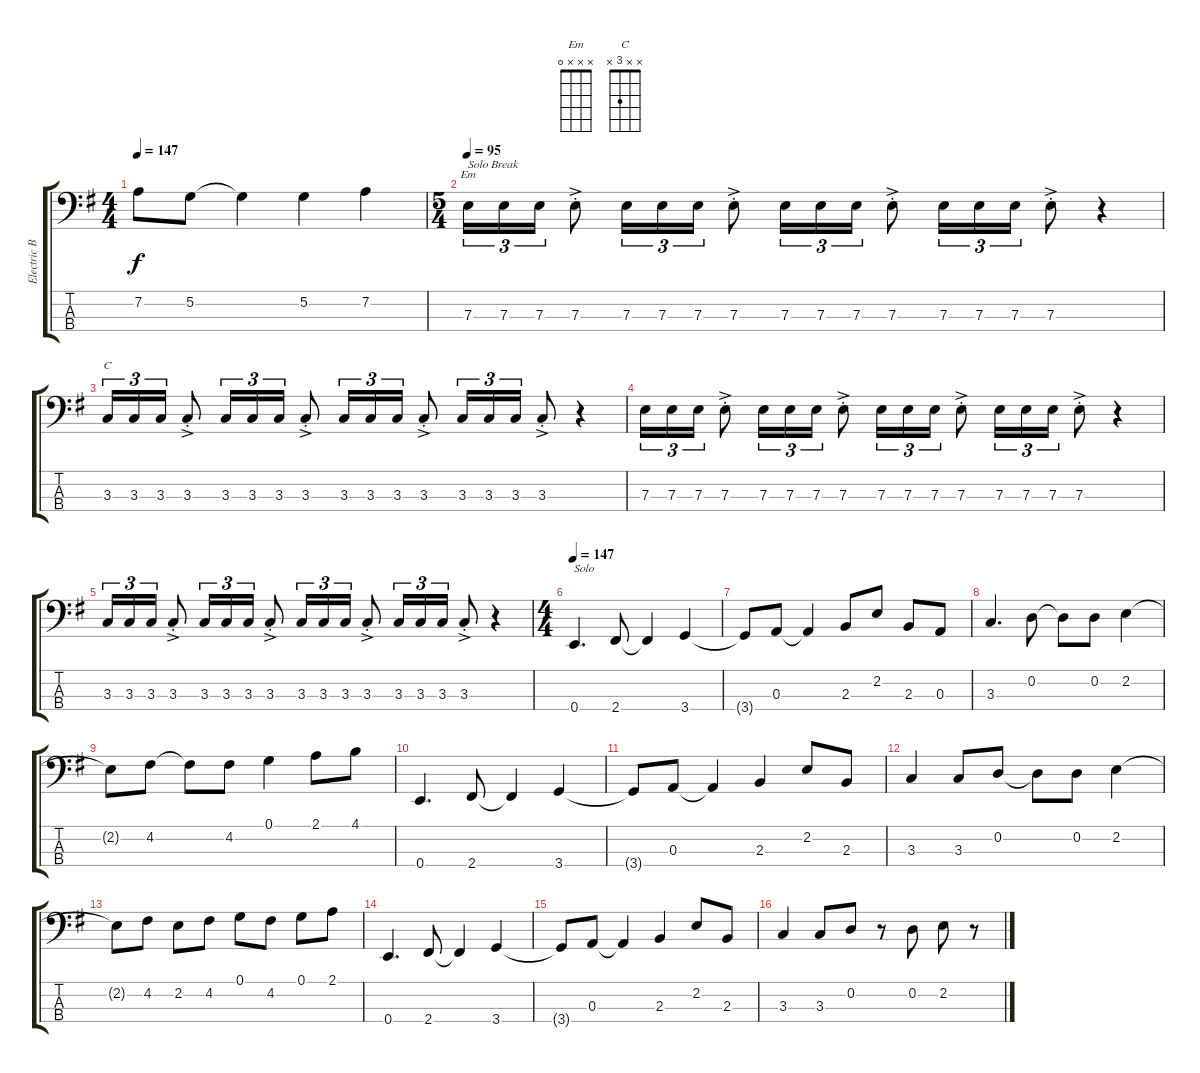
\track ("Electric Bass" "Electric B") {instrument electricbassfinger}
\staff {score tabs}
\tuning (G2 D2 A1 E1) {hide}
\chord ("Em" x x x 0)
\chord ("C" x x 3 x)
\ts (4 4)
\tempo 147
\clef f4
\ks eminor
7.2{t}.8{dy f} 5.2.8 5.2{t}.4 5.2.4 7.2.4 |
\ts (5 4)
\tempo 95
7.3.16{tu (3 2) ch "Em" txt "Solo Break"} 7.3.16{tu (3 2)} 7.3.16{tu (3 2)} 7.3{ac st}.8 7.3.16{tu (3 2)} 7.3.16{tu (3 2)} 7.3.16{tu (3 2)} 7.3{ac st}.8 7.3.16{tu (3 2)} 7.3.16{tu (3 2)} 7.3.16{tu (3 2)} 7.3{ac st}.8 7.3.16{tu (3 2)} 7.3.16{tu (3 2)} 7.3.16{tu (3 2)} 7.3{ac st}.8 r.4 |
3.3.16{tu (3 2) ch "C"} 3.3.16{tu (3 2)} 3.3.16{tu (3 2)} 3.3{ac st}.8 3.3.16{tu (3 2)} 3.3.16{tu (3 2)} 3.3.16{tu (3 2)} 3.3{ac st}.8 3.3.16{tu (3 2)} 3.3.16{tu (3 2)} 3.3.16{tu (3 2)} 3.3{ac st}.8 3.3.16{tu (3 2)} 3.3.16{tu (3 2)} 3.3.16{tu (3 2)} 3.3{ac st}.8 r.4 |
7.3.16{tu (3 2)} 7.3.16{tu (3 2)} 7.3.16{tu (3 2)} 7.3{ac st}.8 7.3.16{tu (3 2)} 7.3.16{tu (3 2)} 7.3.16{tu (3 2)} 7.3{ac st}.8 7.3.16{tu (3 2)} 7.3.16{tu (3 2)} 7.3.16{tu (3 2)} 7.3{ac st}.8 7.3.16{tu (3 2)} 7.3.16{tu (3 2)} 7.3.16{tu (3 2)} 7.3{ac st}.8 r.4 |
3.3.16{tu (3 2)} 3.3.16{tu (3 2)} 3.3.16{tu (3 2)} 3.3{ac st}.8 3.3.16{tu (3 2)} 3.3.16{tu (3 2)} 3.3.16{tu (3 2)} 3.3{ac st}.8 3.3.16{tu (3 2)} 3.3.16{tu (3 2)} 3.3.16{tu (3 2)} 3.3{ac st}.8 3.3.16{tu (3 2)} 3.3.16{tu (3 2)} 3.3.16{tu (3 2)} 3.3{ac st}.8 r.4 |
\ts (4 4)
\tempo 147
0.4.4{d txt "Solo"} 2.4.8 2.4{t}.4 3.4.4 |
3.4{t}.8 0.3.8 0.3{t}.4 2.3.8 2.2.8 2.3.8 0.3.8 |
3.3.4{d} 0.2.8 0.2{t}.8 0.2.8 2.2.4 |
2.2{t}.8 4.2.8 4.2{t}.8 4.2.8 0.1.4 2.1.8 4.1.8 |
0.4.4{d} 2.4.8 2.4{t}.4 3.4.4 |
3.4{t}.8 0.3.8 0.3{t}.4 2.3.4 2.2.8 2.3.8 |
3.3.4 3.3.8 0.2.8 0.2{t}.8 0.2.8 2.2.4 |
2.2{t}.8 4.2.8 2.2.8 4.2.8 0.1.8 4.2.8 0.1.8 2.1.8 |
0.4.4{d} 2.4.8 2.4{t}.4 3.4.4 |
3.4{t}.8 0.3.8 0.3{t}.4 2.3.4 2.2.8 2.3.8 |
3.3.4 3.3.8 0.2.8 r.8 0.2.8 2.2.8 r.8
